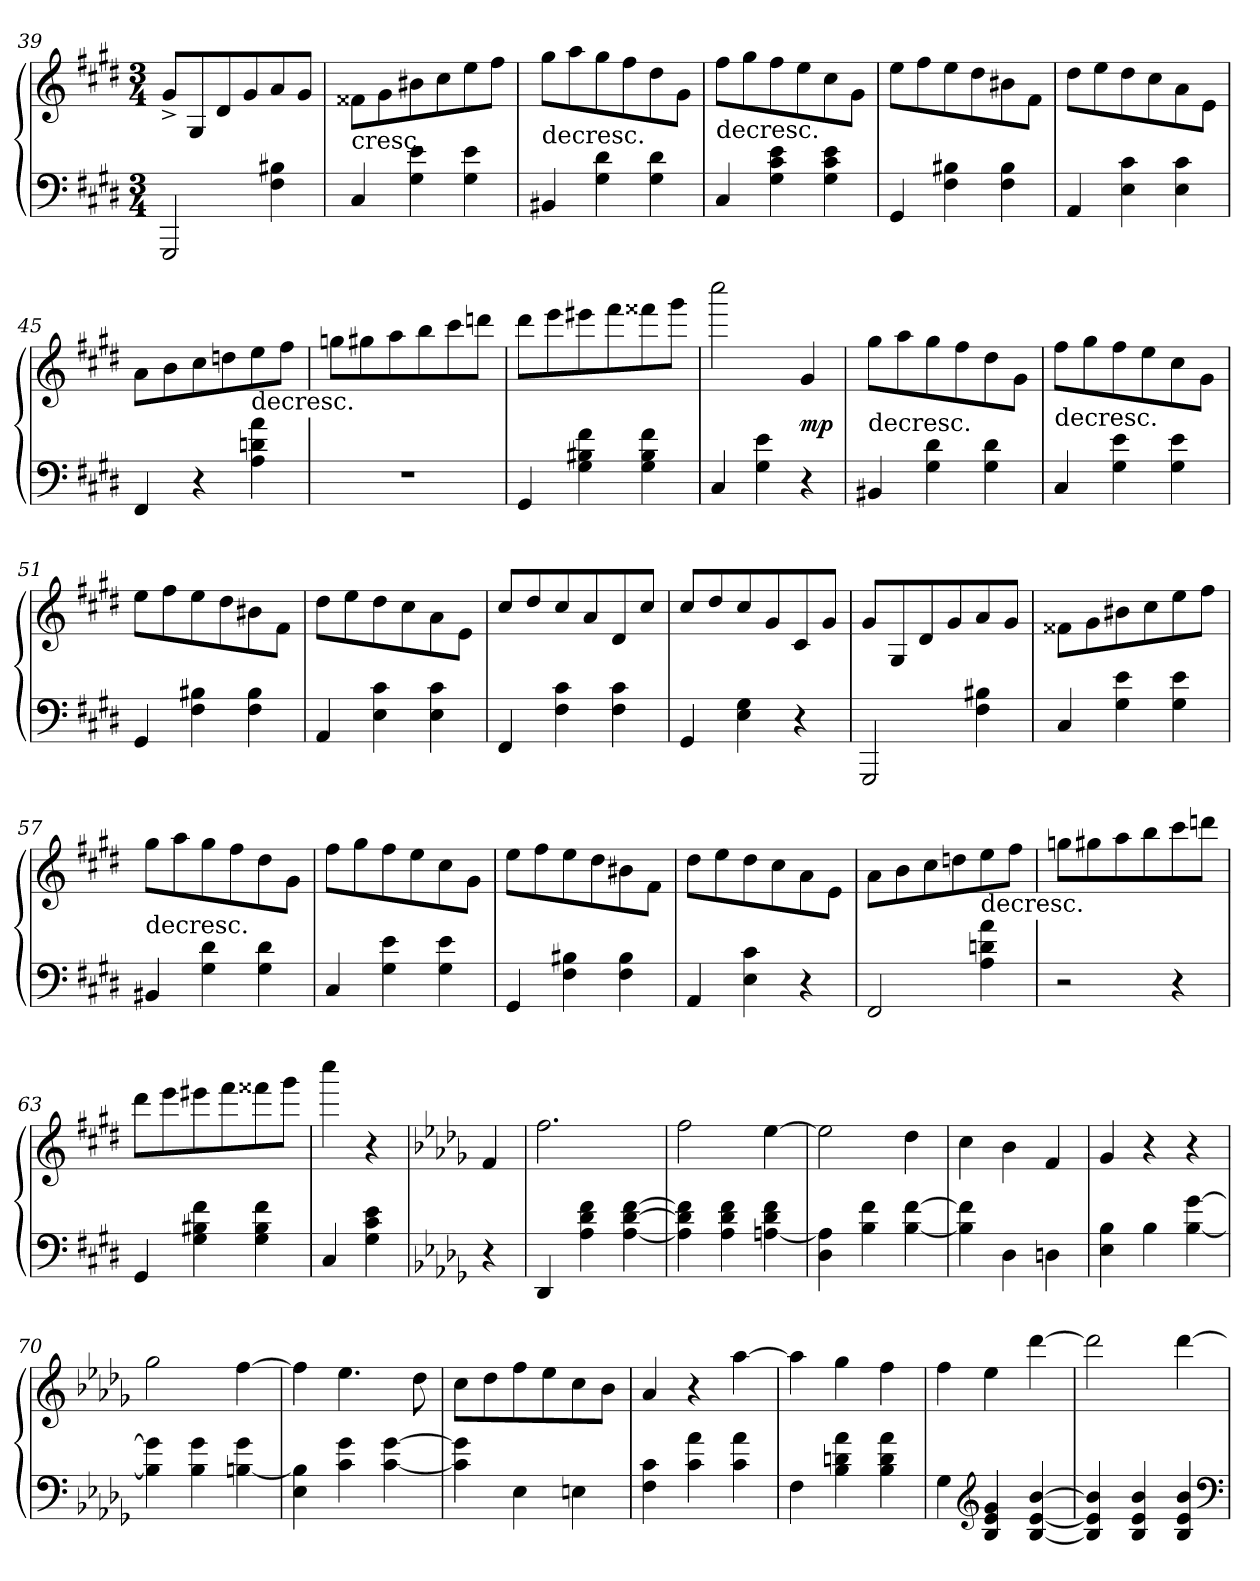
**kern	**kern	**dynam
*part1	*part1	*part1
*staff2	*staff1	*staff1/2
*clefF4	*clefG2	*
*k[f#c#g#d#]	*k[f#c#g#d#]	*
*M3/4	*M3/4	*
=39	=39	=39
2GGG#/	8g#^/L	.
.	8G#/	.
.	8d#/	.
.	8g#/	.
4F#\ 4B#X\	8a/	.
.	8g#/J	.
=40	=40	=40
!	!LO:TX:c:t=cresc.	!
4C#/	8f##X\L	.
.	8g#\	.
4G#\ 4e\	8b#X\	.
.	8cc#\	.
4G#\ 4e\	8ee\	.
.	8ff#\J	.
=41	=41	=41
!	!LO:TX:c:t=decresc.	!
4BB#X/	8gg#\L	.
.	8aa\	.
4G#\ 4d#\	8gg#\	.
.	8ff#\	.
4G#\ 4d#\	8dd#\	.
.	8g#\J	.
=42	=42	=42
!	!LO:TX:c:t=decresc.	!
4C#/	8ff#\L	.
.	8gg#\	.
4G#\ 4c#\ 4e\	8ff#\	.
.	8ee\	.
4G#\ 4c#\ 4e\	8cc#\	.
.	8g#\J	.
=43	=43	=43
4GG#/	8ee\L	.
.	8ff#\	.
4F#\ 4B#X\	8ee\	.
.	8dd#\	.
4F#\ 4B#\	8b#X\	.
.	8f#\J	.
=44	=44	=44
4AA/	8dd#\L	.
.	8ee\	.
4E\ 4c#\	8dd#\	.
.	8cc#\	.
4E\ 4c#\	8a\	.
.	8e\J	.
=45	=45	=45
4FF#/	8a\L	.
.	8b\	.
4r	8cc#\	.
.	8ddn\	.
!	!LO:TX:c:t=decresc.	!
4A\ 4dn\ 4a\	8ee\	.
.	8ff#\J	.
=46	=46	=46
2.r	8ggn\L	.
.	8gg#X\	.
.	8aa\	.
.	8bb\	.
.	8ccc#\	.
.	8dddn\J	.
=47	=47	=47
4GG#/	8ddd#\L	.
.	8eee\	.
4G#\ 4B#X\ 4f#\	8eee#X\	.
.	8fff#\	.
4G#\ 4B#\ 4f#\	8fff##X\	.
.	8ggg#\J	.
=48	=48	=48
4C#/	2cccc#\	.
4G#\ 4e\	.	.
4r	4g#/	mp
=49	=49	=49
!	!LO:TX:c:t=decresc.	!
4BB#X/	8gg#\L	.
.	8aa\	.
4G#\ 4d#\	8gg#\	.
.	8ff#\	.
4G#\ 4d#\	8dd#\	.
.	8g#\J	.
=50	=50	=50
!	!LO:TX:c:t=decresc.	!
4C#/	8ff#\L	.
.	8gg#\	.
4G#\ 4e\	8ff#\	.
.	8ee\	.
4G#\ 4e\	8cc#\	.
.	8g#\J	.
=51	=51	=51
4GG#/	8ee\L	.
.	8ff#\	.
4F#\ 4B#X\	8ee\	.
.	8dd#\	.
4F#\ 4B#\	8b#X\	.
.	8f#\J	.
=52	=52	=52
4AA/	8dd#\L	.
.	8ee\	.
4E\ 4c#\	8dd#\	.
.	8cc#\	.
4E\ 4c#\	8a\	.
.	8e\J	.
=53	=53	=53
4FF#/	8cc#/L	.
.	8dd#/	.
4F#\ 4c#\	8cc#/	.
.	8a/	.
4F#\ 4c#\	8d#/	.
.	8cc#/J	.
=54	=54	=54
4GG#/	8cc#/L	.
.	8dd#/	.
4E\ 4G#\	8cc#/	.
.	8g#/	.
4r	8c#/	.
.	8g#/J	.
=55	=55	=55
2GGG#/	8g#/L	.
.	8G#/	.
.	8d#/	.
.	8g#/	.
4F#\ 4B#X\	8a/	.
.	8g#/J	.
=56	=56	=56
4C#/	8f##X\L	.
.	8g#\	.
4G#\ 4e\	8b#X\	.
.	8cc#\	.
4G#\ 4e\	8ee\	.
.	8ff#\J	.
=57	=57	=57
!	!LO:TX:c:t=decresc.	!
4BB#X/	8gg#\L	.
.	8aa\	.
4G#\ 4d#\	8gg#\	.
.	8ff#\	.
4G#\ 4d#\	8dd#\	.
.	8g#\J	.
=58	=58	=58
4C#/	8ff#\L	.
.	8gg#\	.
4G#\ 4e\	8ff#\	.
.	8ee\	.
4G#\ 4e\	8cc#\	.
.	8g#\J	.
=59	=59	=59
4GG#/	8ee\L	.
.	8ff#\	.
4F#\ 4B#X\	8ee\	.
.	8dd#\	.
4F#\ 4B#\	8b#X\	.
.	8f#\J	.
=60	=60	=60
4AA/	8dd#\L	.
.	8ee\	.
4E\ 4c#\	8dd#\	.
.	8cc#\	.
4r	8a\	.
.	8e\J	.
=61	=61	=61
2FF#/	8a\L	.
.	8b\	.
.	8cc#\	.
.	8ddn\	.
!	!LO:TX:c:t=decresc.	!
4A\ 4dn\ 4a\	8ee\	.
.	8ff#\J	.
=62	=62	=62
2r	8ggn\L	.
.	8gg#X\	.
.	8aa\	.
.	8bb\	.
4r	8ccc#\	.
.	8dddn\J	.
=63	=63	=63
4GG#/	8ddd#\L	.
.	8eee\	.
4G#\ 4B#X\ 4f#\	8eee#X\	.
.	8fff#\	.
4G#\ 4B#\ 4f#\	8fff##X\	.
.	8ggg#\J	.
=64	=64	=64
4C#/	4cccc#\	.
4G#\ 4c#\ 4e\	4r	.
=	=	=
*k[b-e-a-d-g-]	*k[b-e-a-d-g-]	*
4r	4f/	.
=65	=65	=65
4DD-/	2.ff\	.
4A-\ 4d-\ 4f\	.	.
[4A-\ [4d-\ [4f\	.	.
=66	=66	=66
4A-]\ 4d-]\ 4f]\	2ff\	.
4A-\ 4d-\ 4f\	.	.
[4An\ 4d-\ 4f\	[4ee-\	.
=67	=67	=67
4D-\ 4A]\	2ee-\]	.
4B-\ 4f\	.	.
[4B-\ [4f\	4dd-\	.
=68	=68	=68
4B-]\ 4f]\	4cc\	.
4D-\	4b-\	.
4Dn\	4f/	.
=69	=69	=69
4E-\ 4B-\	4g-/	.
4B-\	4r	.
[4B-\ [4g-\	4r	.
=70	=70	=70
4B-]\ 4g-]\	2gg-\	.
4B-\ 4g-\	.	.
[4Bn\ 4g-\	[4ff\	.
=71	=71	=71
4E-\ 4B]\	4ff\]	.
4c\ 4g-\	4.ee-\	.
[4c\ [4g-\	.	.
.	8dd-\	.
=72	=72	=72
4c]\ 4g-]\	8cc\L	.
.	8dd-\	.
4E-\	8ff\	.
.	8ee-\	.
4En\	8cc\	.
.	8b-\J	.
=73	=73	=73
4F\ 4c\	4a-/	.
4c\ 4a-\	4r	.
4c\ 4a-\	[4aa-\	.
=74	=74	=74
4F\	4aa-\]	.
4B-\ 4dn\ 4a-\	4gg-\	.
4B-\ 4d\ 4a-\	4ff\	.
=75	=75	=75
4G-\	4ff\	.
*clefG2	*	*
4B-/ 4e-/ 4g-/	4ee-\	.
[4B-/ [4e-/ [4b-/	[4ddd-\	.
=76	=76	=76
4B-]/ 4e-]/ 4b-]/	2ddd-\]	.
4B-/ 4e-/ 4b-/	.	.
4B-/ 4e-/ 4b-/	[4ddd-\	.
*clefF4	*	*
=	=	=
*-	*-	*-
